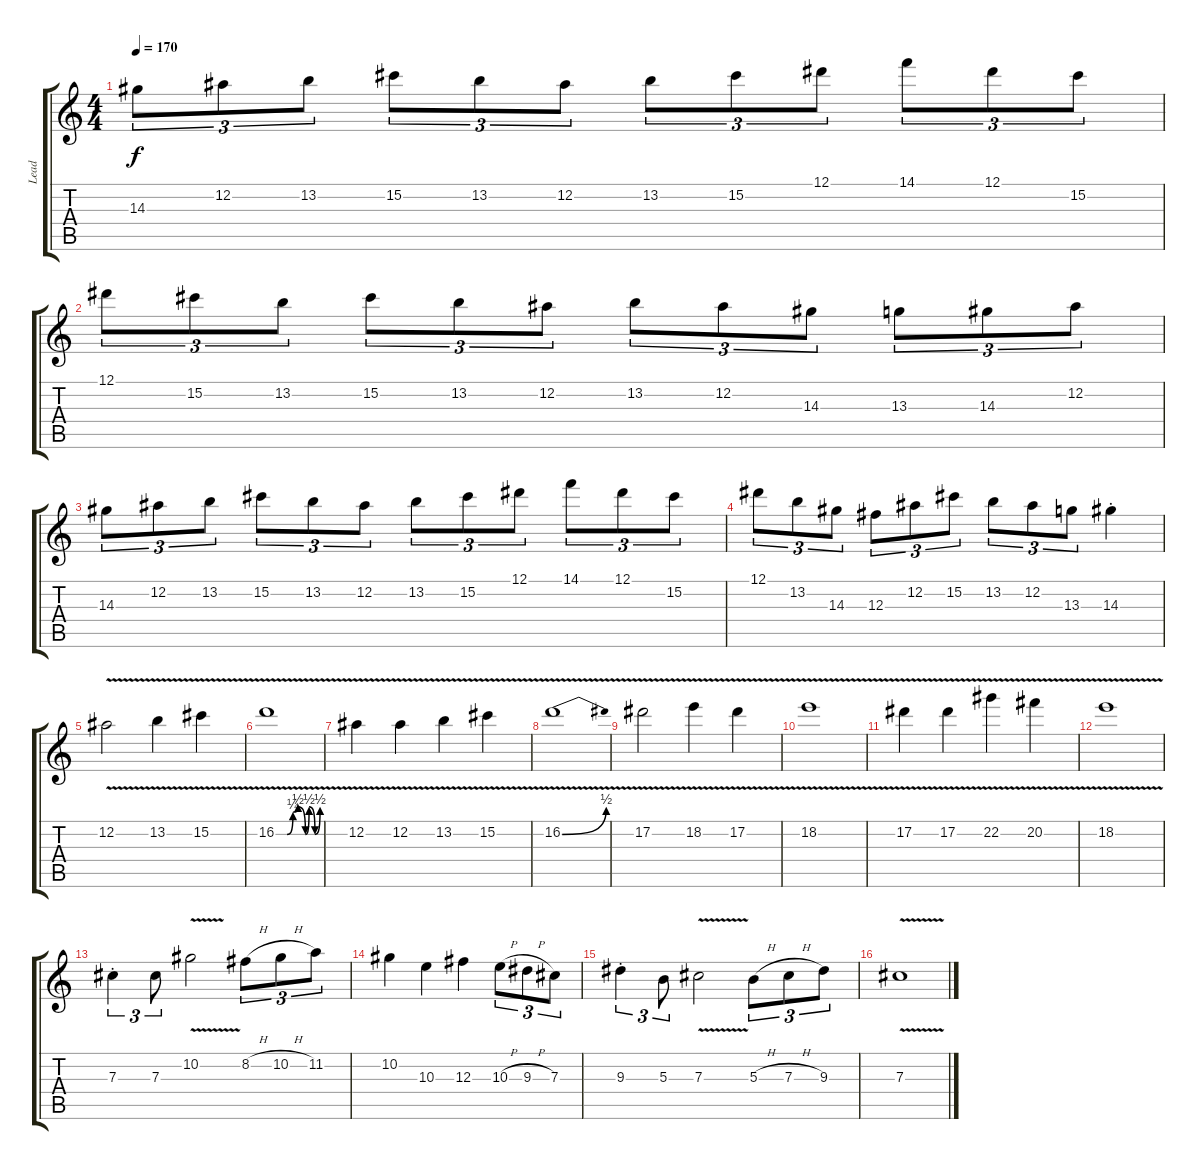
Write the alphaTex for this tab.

\track ("Lead" "Lead") {instrument distortionguitar}
\staff {score tabs}
\tuning (Eb4 Bb3 Gb3 Db3 Ab2 Eb2) {hide}
\ts (4 4)
\tempo 170
\clef g2
\ks c
14.3.8{tu (3 2) dy f} 12.2.8{tu (3 2)} 13.2.8{tu (3 2)} 15.2.8{tu (3 2)} 13.2.8{tu (3 2)} 12.2.8{tu (3 2)} 13.2.8{tu (3 2)} 15.2.8{tu (3 2)} 12.1.8{tu (3 2)} 14.1.8{tu (3 2)} 12.1.8{tu (3 2)} 15.2.8{tu (3 2)} |
12.1.8{tu (3 2)} 15.2.8{tu (3 2)} 13.2.8{tu (3 2)} 15.2.8{tu (3 2)} 13.2.8{tu (3 2)} 12.2.8{tu (3 2)} 13.2.8{tu (3 2)} 12.2.8{tu (3 2)} 14.3.8{tu (3 2)} 13.3.8{tu (3 2)} 14.3.8{tu (3 2)} 12.2.8{tu (3 2)} |
14.3.8{tu (3 2)} 12.2.8{tu (3 2)} 13.2.8{tu (3 2)} 15.2.8{tu (3 2)} 13.2.8{tu (3 2)} 12.2.8{tu (3 2)} 13.2.8{tu (3 2)} 15.2.8{tu (3 2)} 12.1.8{tu (3 2)} 14.1.8{tu (3 2)} 12.1.8{tu (3 2)} 15.2.8{tu (3 2)} |
12.1.8{tu (3 2)} 13.2.8{tu (3 2)} 14.3.8{tu (3 2)} 12.3.8{tu (3 2)} 12.2.8{tu (3 2)} 15.2.8{tu (3 2)} 13.2.8{tu (3 2)} 12.2.8{tu (3 2)} 13.3.8{tu (3 2)} 14.3{st}.4 |
12.2{v}.2 13.2{v}.4 15.2{v}.4 |
16.2{be (custom 0 0 15 0 23 1 30 2 40 0 45 2 53 0 60 2) v}.1 |
12.2{v}.4 12.2{v}.4 13.2{v}.4 15.2{v}.4 |
16.2{be (bend 0 0 60 2) v}.1 |
17.2{v}.2 18.2{v}.4 17.2{v}.4 |
18.2{v}.1 |
17.2{v}.4 17.2{v}.4 22.2{v}.4 20.2{v}.4 |
18.2{v}.1 |
7.3{st}.4{tu (3 2)} 7.3.8{tu (3 2)} 10.2{v}.2 8.2{h}.8{tu (3 2)} 10.2{h}.8{tu (3 2)} 11.2.8{tu (3 2)} |
10.2.4 10.3.4 12.3.4 10.3{h}.8{tu (3 2)} 9.3{h}.8{tu (3 2)} 7.3.8{tu (3 2)} |
9.3{st}.4{tu (3 2)} 5.3.8{tu (3 2)} 7.3{v}.2 5.3{h}.8{tu (3 2)} 7.3{h}.8{tu (3 2)} 9.3.8{tu (3 2)} |
7.3{v}.1
